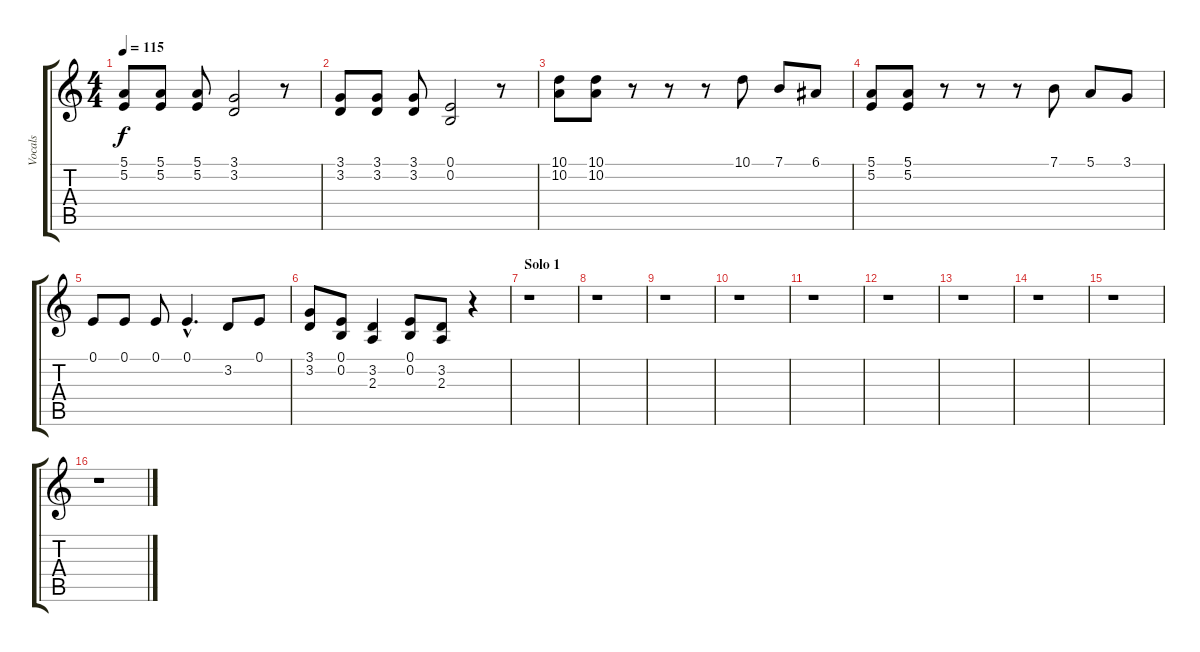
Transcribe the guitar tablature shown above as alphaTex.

\track ("Vocals" "Vocals") {instrument altosax}
\staff {score tabs}
\tuning (E4 B3 G3 D3 A2 E2) {hide}
\ts (4 4)
\tempo 115
\clef g2
\ks c
(5.1 5.2).8{dy f} (5.1 5.2).8 (5.1 5.2).8 (3.1 3.2).2 r.8 |
(3.1 3.2).8 (3.1 3.2).8 (3.1 3.2).8 (0.1 0.2).2 r.8 |
(10.1 10.2).8 (10.1 10.2).8 r.8 r.8 r.8 10.1.8 7.1.8 6.1.8 |
(5.1 5.2).8 (5.1 5.2).8 r.8 r.8 r.8 7.1.8 5.1.8 3.1.8 |
0.1.8 0.1.8 0.1.8 0.1{hac}.4{d} 3.2.8 0.1.8 |
(3.1 3.2).8 (0.1 0.2).8 (3.2 2.3).4 (0.1 0.2).8 (3.2 2.3).8 r.4 |
\section ("" "Solo 1")
r.1 |
r.1 |
r.1 |
r.1 |
r.1 |
r.1 |
r.1 |
r.1 |
r.1 |
r.1
